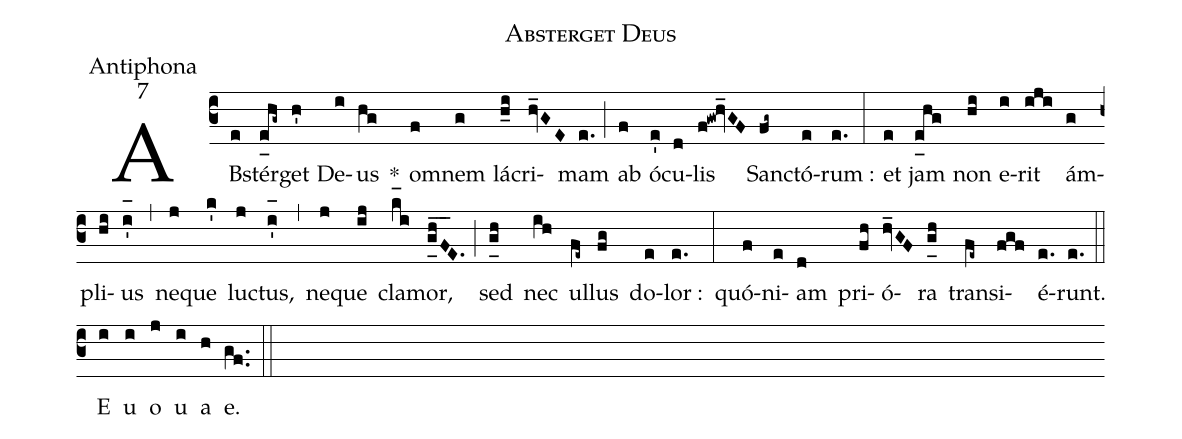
name:Absterget Deus;
office-part:Antiphona;
mode:7;
%%
(c3) AB(e)stér(e_[uh:l]hg~)get(h') De(i)us(hg) *() o(f)mnem(g) lá(h_i)cri(hv_GE)mam(e.) (;) ab(f) ó(e')cu(d)lis(f!gw!hv_GF) San(fg~)ctó(e)rum :(e.) (:) et(e) jam(e_[uh:l]hg) non(hi) e(i)rit(iji) ám(g)pli(hi)us(i'_[oh:h]) (,) ne(j)que(k') lu(j)ctus,(i'_[oh:h]) (,) ne(j)que(ij) cla(k_[hl:1]i)mor,(g_[uh:l]hF__E.) (;) sed(g_[uh:l]h) nec(ih) ul(fe~)lus(fg) do(e)lor :(e.) (:) quó(f)ni(e)am(d) pri(fh)ó(hv_GF)ra(g_[uh:l]h) trans(fe~)i(fgf)é(e.)runt.(e.) (::) <eu>E(i) u(i) o(j) u(i) a(h) e.</eu>(gf..) (::)
